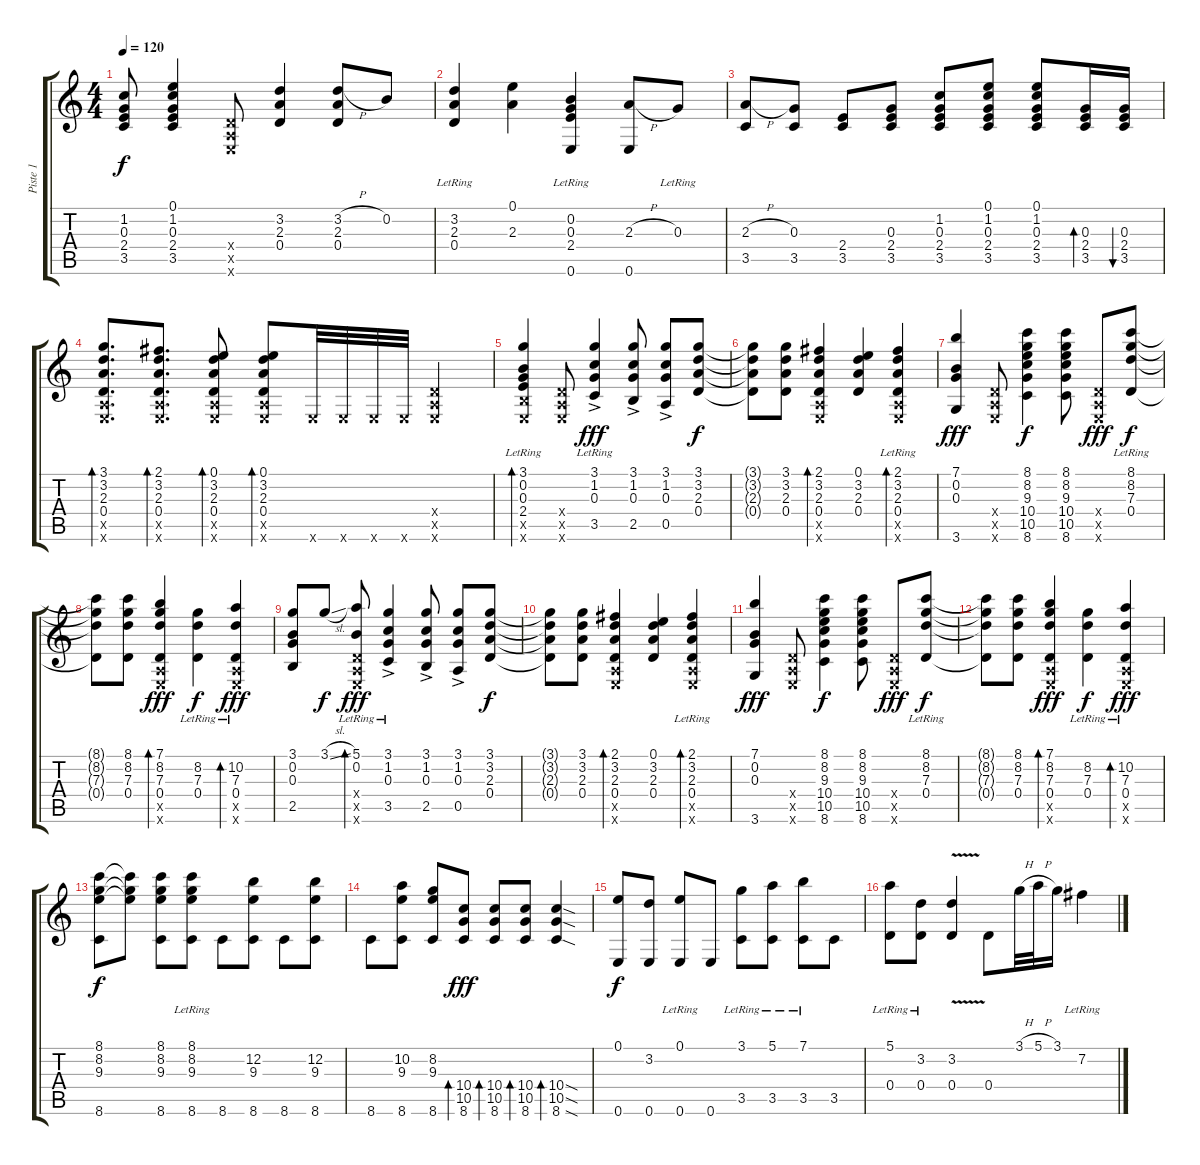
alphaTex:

\track ("Piste 1" "Piste 1") {instrument acousticguitarsteel}
\staff {score tabs}
\tuning (E4 B3 G3 D3 A2 E2) {hide}
\ts (4 4)
\tempo 120
\clef g2
\ks c
(1.2{t} 0.3{t} 2.4{t} 3.5{t}).8{dy f} (0.1 1.2 0.3 2.4 3.5).4 (0.4{x} 0.5{x} 0.6{x}).8 (3.2 2.3 0.4).4 (3.2{h} 2.3 0.4).8 0.2.8 |
(3.2{lr} 2.3{lr} 0.4{lr}).4 (0.1 2.3).4 (0.2{lr} 0.3{lr} 2.4{lr} 0.6{lr}).4 (2.3{h} 0.6).8 0.3{lr}.8 |
(2.3{h} 3.5).8 (0.3 3.5).8 (2.4 3.5).8 (0.3 2.4 3.5).8 (1.2 0.3 2.4 3.5).8 (0.1 1.2 0.3 2.4 3.5).8 (0.1 1.2 0.3 2.4 3.5).8 (0.3 2.4 3.5).16{bd 30} (0.3 2.4 3.5).16{bu 30} |
(3.1 3.2 2.3 0.4 0.5{x} 0.6{x}).8{d bd 30} (2.1 3.2 2.3 0.4 0.5{x} 0.6{x}).8{d bd 30} (0.1 3.2 2.3 0.4 0.5{x} 0.6{x}).8{bd 30} (0.1 3.2 2.3 0.4 0.5{x} 0.6{x}).8{bd 30} 0.6{x}.32 0.6{x}.32 0.6{x}.32 0.6{x}.32 (0.4{x} 0.5{x} 0.6{x}).4 |
(3.1{lr} 0.2{lr} 0.3{lr} 2.4{lr} 2.5{x} 0.6{x}).4{bd 30} (0.4{x} 0.5{x} 0.6{x}).8 (3.1{lr} 1.2{lr} 0.3{lr} 3.5{ac lr}).4{dy fff} (3.1 1.2 0.3 2.5{ac}).8 (3.1 1.2 0.3 0.5{ac}).8 (3.1 3.2 2.3 0.4).8{dy f} |
(3.1{t} 3.2{t} 2.3{t} 0.4{t}).8 (3.1 3.2 2.3 0.4).8 (2.1 3.2 2.3 0.4 0.5{x} 0.6{x}).4{bd 30} (0.1 3.2 2.3 0.4).4 (2.1 3.2{lr} 2.3{lr} 0.4{lr} 0.5{x} 0.6{x}).4{bd 30} |
(7.1 0.2 0.3 3.6).4{dy fff} (0.4{x} 0.5{x} 0.6{x}).8 (8.1 8.2 9.3 10.4 10.5 8.6).4{dy f} (8.1 8.2 9.3 10.4 10.5 8.6).8 (0.4{x} 0.5{x} 0.6{x}).8{dy fff} (8.1{lr} 8.2{lr} 7.3{lr} 0.4{lr}).8{dy f} |
(8.1{t} 8.2{t} 7.3{t} 0.4{t}).8 (8.1 8.2 7.3 0.4).8 (7.1 8.2 7.3 0.4 0.5{x} 0.6{x}).4{bd 30 dy fff} (8.2{lr} 7.3 0.4).4{dy f} (10.2{lr} 7.3 0.4 0.5{x} 0.6{x}).4{bd 30 dy fff} |
(3.1 0.2 0.3 2.5).8 3.1{sl}.8{dy f} (5.1{lr} 0.2 0.4{x} 0.5{x} 0.6{x}).8{bd 30 dy fff} (3.1{lr} 1.2{lr} 0.3{lr} 3.5{ac lr}).4 (3.1 1.2 0.3 2.5{ac}).8 (3.1 1.2 0.3 0.5{ac}).8 (3.1 3.2 2.3 0.4).8{dy f} |
(3.1{t} 3.2{t} 2.3{t} 0.4{t}).8 (3.1 3.2 2.3 0.4).8 (2.1 3.2 2.3 0.4 0.5{x} 0.6{x}).4{bd 30} (0.1 3.2 2.3 0.4).4 (2.1 3.2{lr} 2.3{lr} 0.4{lr} 0.5{x} 0.6{x}).4{bd 30} |
(7.1 0.2 0.3 3.6).4{dy fff} (0.4{x} 0.5{x} 0.6{x}).8 (8.1 8.2 9.3 10.4 10.5 8.6).4{dy f} (8.1 8.2 9.3 10.4 10.5 8.6).8 (0.4{x} 0.5{x} 0.6{x}).8{dy fff} (8.1{lr} 8.2{lr} 7.3{lr} 0.4{lr}).8{dy f} |
(8.1{t} 8.2{t} 7.3{t} 0.4{t}).8 (8.1 8.2 7.3 0.4).8 (7.1 8.2 7.3 0.4 0.5{x} 0.6{x}).4{bd 30 dy fff} (8.2{lr} 7.3 0.4).4{dy f} (10.2{lr} 7.3 0.4 0.5{x} 0.6{x}).4{bd 30 dy fff} |
(8.1 8.2 9.3 8.6).8{dy f} (8.1{t} 8.2{t} 9.3{t}).8 (8.1 8.2 9.3 8.6).8 (8.1{lr} 8.2{lr} 9.3{lr} 8.6).8 8.6.8 (12.2 9.3 8.6).8 8.6.8 (12.2 9.3 8.6).8 |
8.6.8 (10.2 9.3 8.6).8 (8.2 9.3 8.6).8 (10.4 10.5 8.6).8{bd 30 dy fff} (10.4 10.5 8.6).8{bd 30} (10.4 10.5 8.6).8{bd 30} (10.4{sod} 10.5{sod} 8.6{sod}).4{bd 30} |
(0.1 0.6).8{dy f} (3.2 0.6).8 (0.1{lr} 0.6).8 0.6.8 (3.1{lr} 3.5).8 (5.1{lr} 3.5).8 (7.1{lr} 3.5).8 3.5.8 |
(5.1{lr} 0.4).8 (3.2{lr} 0.4).8 (3.2{v} 0.4).4 0.4.8 3.1{h}.32 5.1{h}.32 3.1.16 7.2{lr}.4
